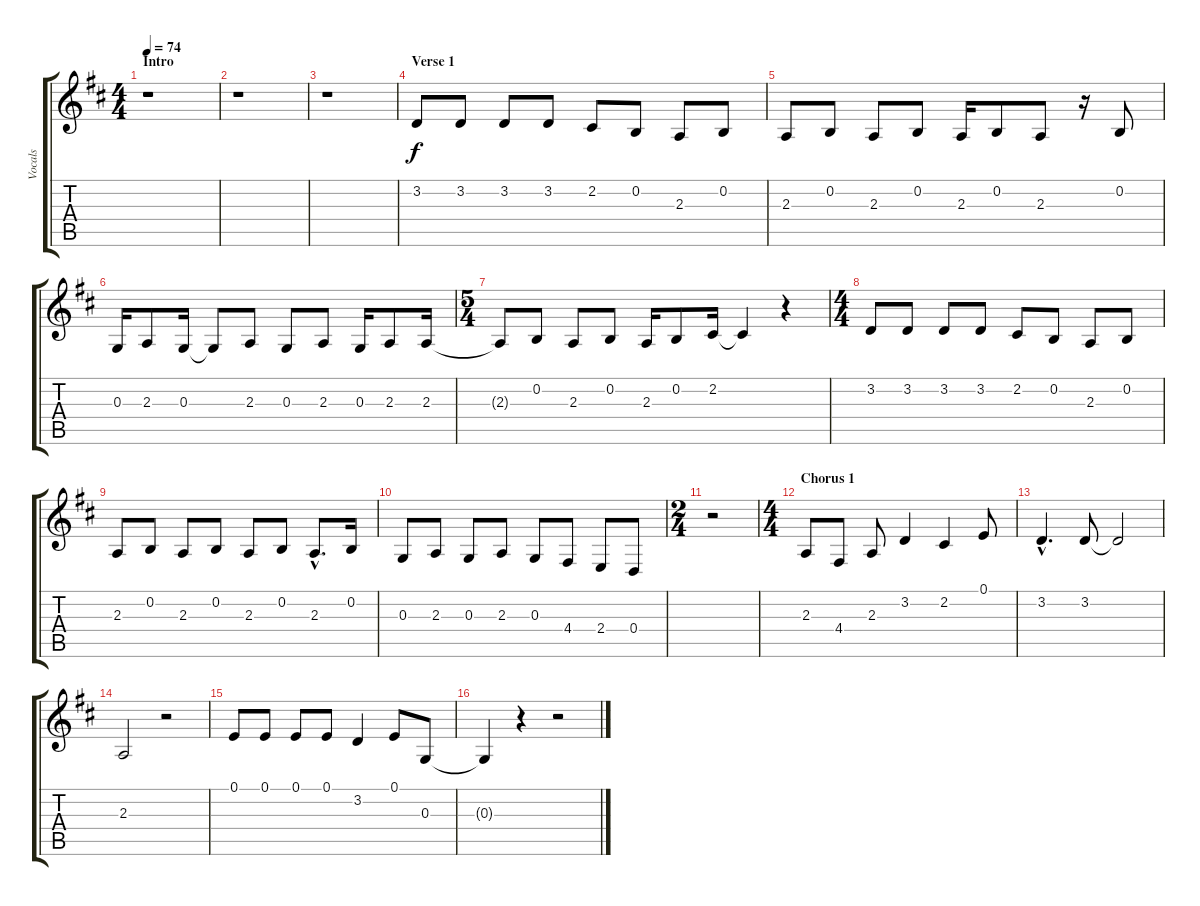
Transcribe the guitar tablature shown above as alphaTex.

\track ("Vocals" "Vocals") {instrument bassoon}
\staff {score tabs}
\tuning (E4 B3 G3 D3 A2 E2) {hide}
\ts (4 4)
\section ("" "Intro")
\tempo 74
\clef g2
\ks d
r.1{dy f instrument bassoon} |
r.1 |
r.1 |
\section ("" "Verse 1")
3.2.8 3.2.8 3.2.8 3.2.8 2.2.8 0.2.8 2.3.8 0.2.8 |
2.3.8 0.2.8 2.3.8 0.2.8 2.3.16 0.2.8 2.3.8 r.16 0.2.8 |
0.3.16 2.3.8 0.3.16 0.3{t}.8 2.3.8 0.3.8 2.3.8 0.3.16 2.3.8 2.3.16 |
\ts (5 4)
2.3{t}.8 0.2.8 2.3.8 0.2.8 2.3.16 0.2.8 2.2.16 2.2{t}.4 r.4 |
\ts (4 4)
3.2.8 3.2.8 3.2.8 3.2.8 2.2.8 0.2.8 2.3.8 0.2.8 |
2.3.8 0.2.8 2.3.8 0.2.8 2.3.8 0.2.8 2.3{hac}.8{d} 0.2.16 |
0.3.8 2.3.8 0.3.8 2.3.8 0.3.8 4.4.8 2.4.8 0.4.8 |
\ts (2 4)
r.2 |
\ts (4 4)
\section ("" "Chorus 1")
2.3.8 4.4.8 2.3.8 3.2.4 2.2.4 0.1.8 |
3.2{hac}.4{d} 3.2.8 3.2{t}.2 |
2.3.2 r.2 |
0.1.8 0.1.8 0.1.8 0.1.8 3.2.4 0.1.8 0.3.8 |
0.3{t}.4 r.4 r.2
